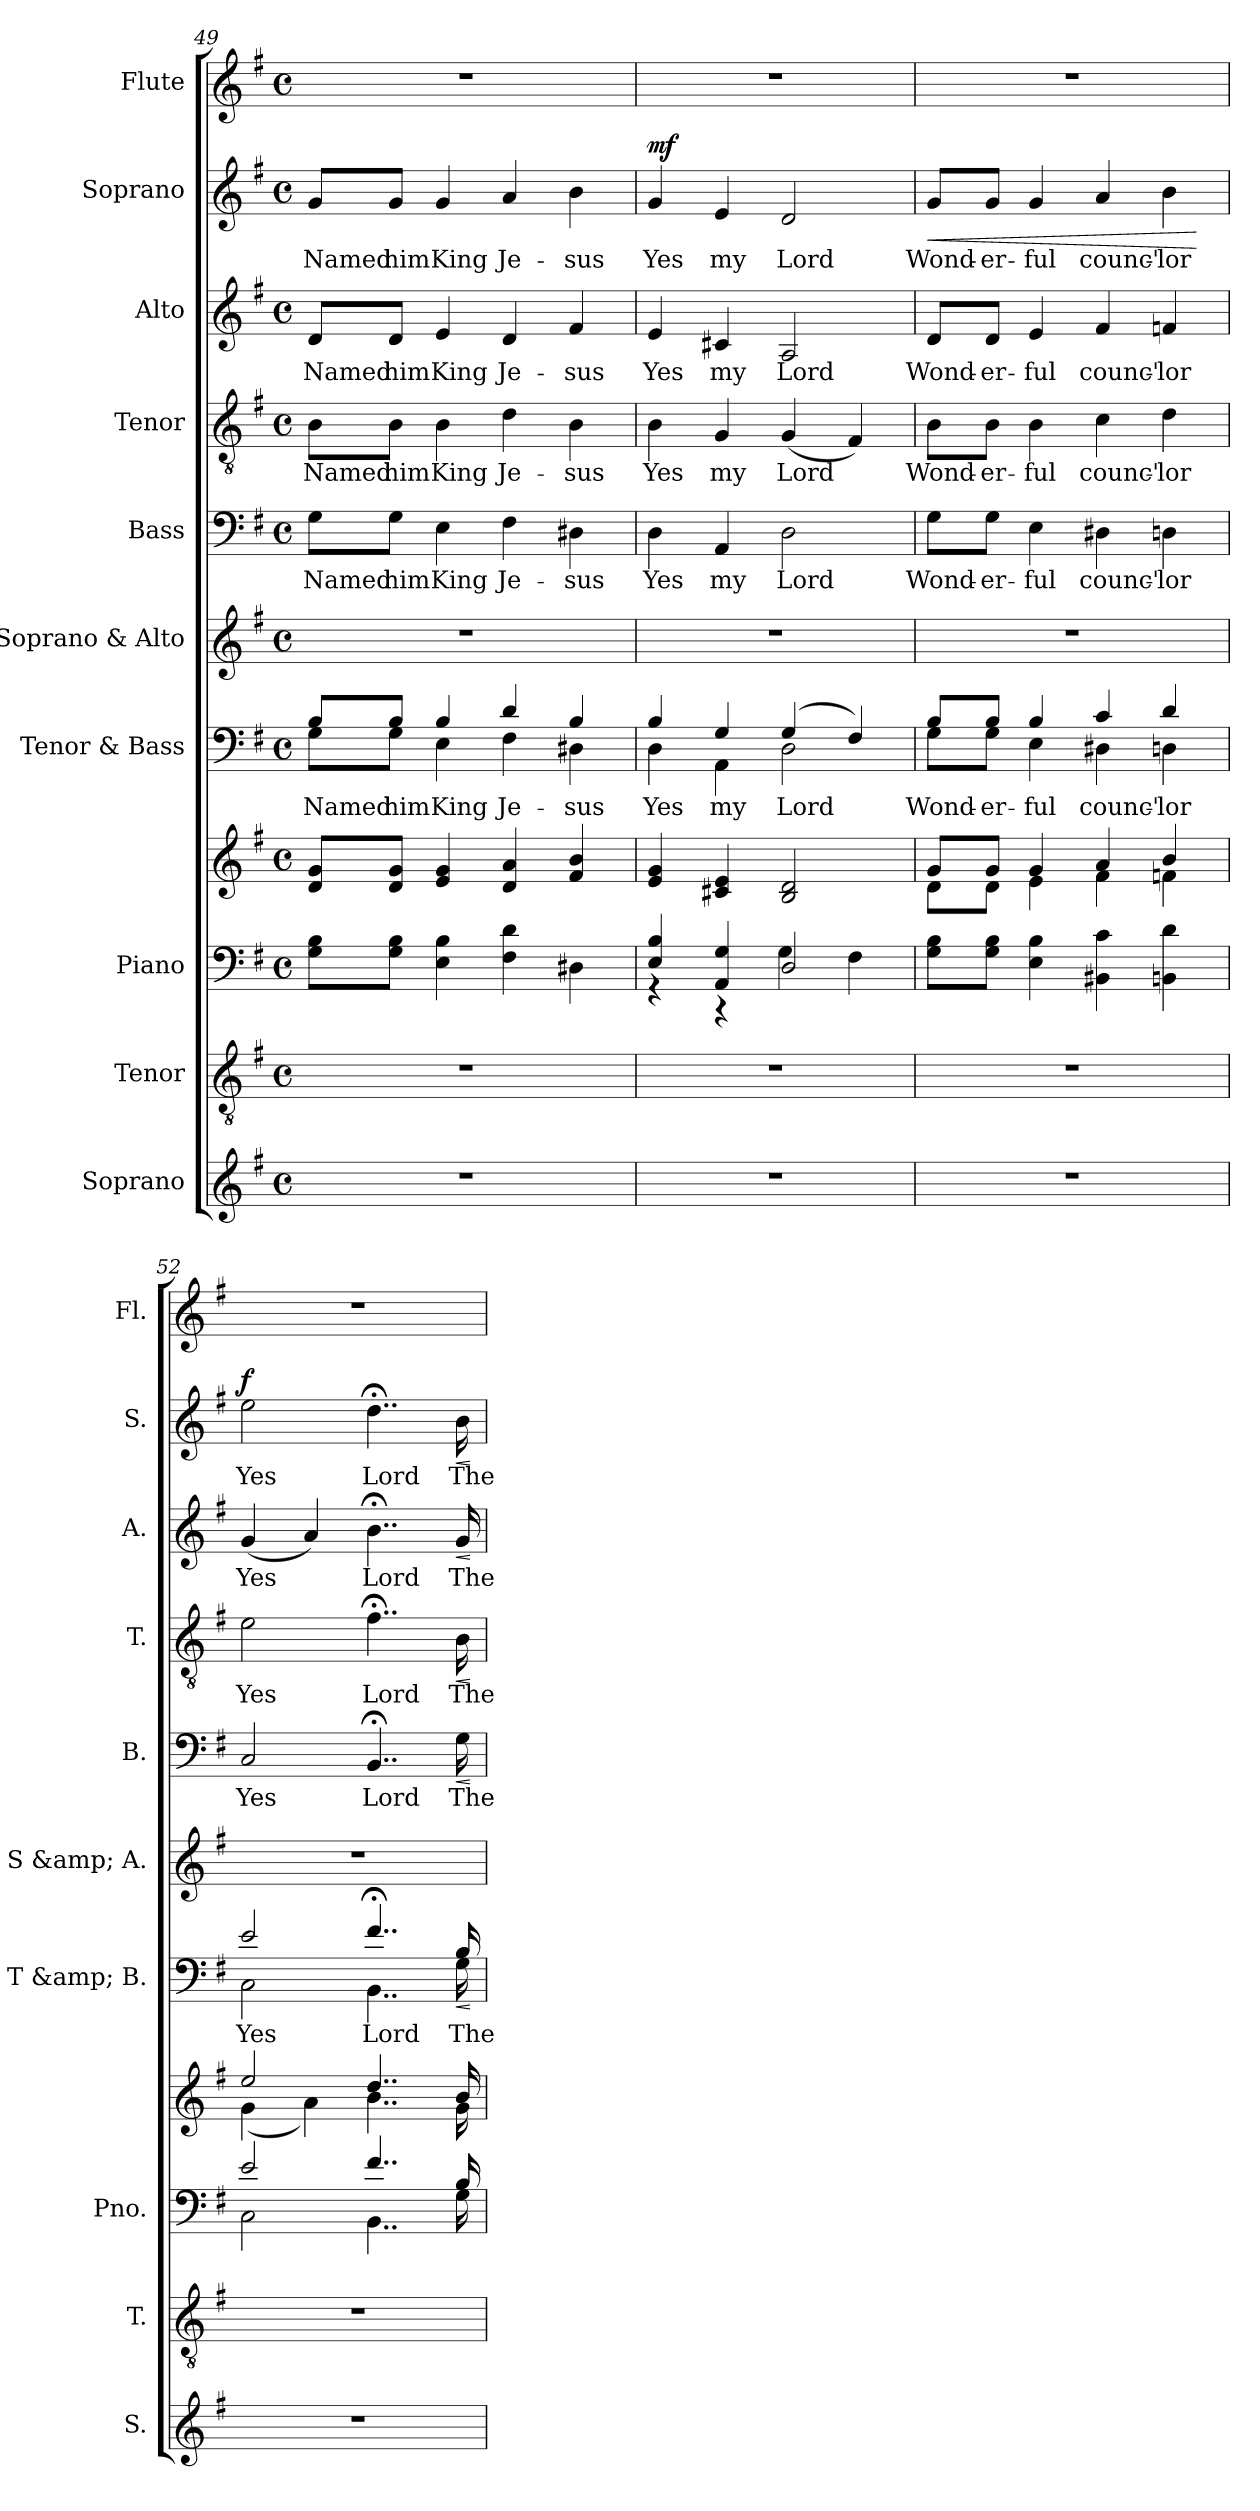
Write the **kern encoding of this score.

**kern	**kern	**kern	**kern	**kern	**text	**dynam	**kern	**kern	**text	**dynam	**kern	**text	**dynam	**kern	**text	**dynam	**kern	**text	**dynam	**kern
*part10	*part9	*part8	*part8	*part7	*part7	*part7	*part6	*part5	*part5	*part5	*part4	*part4	*part4	*part3	*part3	*part3	*part2	*part2	*part2	*part1
*staff11	*staff10	*staff9	*staff8	*staff7	*staff7	*staff7	*staff6	*staff5	*staff5	*staff5	*staff4	*staff4	*staff4	*staff3	*staff3	*staff3	*staff2	*staff2	*staff2	*staff1
*I"Soprano	*I"Tenor	*I"Piano	*	*I"Tenor &amp; Bass	*	*	*I"Soprano &amp; Alto	*I"Bass	*	*	*I"Tenor	*	*	*I"Alto	*	*	*I"Soprano	*	*	*I"Flute
*I'S.	*I'T.	*I'Pno.	*	*I'T &amp; B.	*	*	*I'S &amp; A.	*I'B.	*	*	*I'T.	*	*	*I'A.	*	*	*I'S.	*	*	*I'Fl.
*clefG2	*clefGv2	*clefF4	*clefG2	*clefF4	*	*	*clefG2	*clefF4	*	*	*clefGv2	*	*	*clefG2	*	*	*clefG2	*	*	*clefG2
*k[f#]	*k[f#]	*k[f#]	*k[f#]	*k[f#]	*	*	*k[f#]	*k[f#]	*	*	*k[f#]	*	*	*k[f#]	*	*	*k[f#]	*	*	*k[f#]
*M4/4	*M4/4	*M4/4	*M4/4	*M4/4	*	*	*M4/4	*M4/4	*	*	*M4/4	*	*	*M4/4	*	*	*M4/4	*	*	*M4/4
*met(c)	*met(c)	*met(c)	*met(c)	*met(c)	*	*	*met(c)	*met(c)	*	*	*met(c)	*	*	*met(c)	*	*	*met(c)	*	*	*met(c)
=49	=49	=49	=49	=49	=49	=49	=49	=49	=49	=49	=49	=49	=49	=49	=49	=49	=49	=49	=49	=49
*	*	*	*	*^	*	*	*	*	*	*	*	*	*	*	*	*	*	*	*	*
!	!	!	!	!	!	!	!	!	!	!LO:LY:b	!	!	!LO:LY:b	!	!	!LO:LY:b	!	!	!LO:LY:b	!	!
1r	1r	8G\ 8B\L	8d/ 8g/L	8B/L	8G\L	Named	.	1r	8G\L	Named	.	8B\L	Named	.	8d/L	Named	.	8g/L	Named	.	1r
!	!	!	!	!	!	!	!	!	!	!LO:LY:b	!	!	!LO:LY:b	!	!	!LO:LY:b	!	!	!LO:LY:b	!	!
.	.	8G\ 8B\J	8d/ 8g/J	8B/J	8G\J	him	.	.	8G\J	him	.	8B\J	him	.	8d/J	him	.	8g/J	him	.	.
!	!	!	!	!	!	!	!	!	!	!LO:LY:b	!	!	!LO:LY:b	!	!	!LO:LY:b	!	!	!LO:LY:b	!	!
.	.	4E\ 4B\	4e/ 4g/	4B/	4E\	King	.	.	4E\	King	.	4B\	King	.	4e/	King	.	4g/	King	.	.
!	!	!	!	!	!	!	!	!	!	!LO:LY:b	!	!	!LO:LY:b	!	!	!LO:LY:b	!	!	!LO:LY:b	!	!
.	.	4F#\ 4d\	4d/ 4a/	4d/	4F#\	Je-	.	.	4F#\	Je-	.	4d\	Je-	.	4d/	Je-	.	4a/	Je-	.	.
!	!	!	!	!	!	!	!	!	!	!LO:LY:b	!	!	!LO:LY:b	!	!	!LO:LY:b	!	!	!LO:LY:b	!	!
.	.	4D#X\	4f#/ 4b/	4B/	4D#X\	-sus	.	.	4D#X\	-sus	.	4B\	-sus	.	4f#/	-sus	.	4b\	-sus	.	.
=50	=50	=50	=50	=50	=50	=50	=50	=50	=50	=50	=50	=50	=50	=50	=50	=50	=50	=50	=50	=50	=50
*	*	*^	*	*	*	*	*	*	*	*	*	*	*	*	*	*	*	*	*	*	*
!	!	!	!	!	!	!	!	!	!	!	!LO:LY:b	!	!	!LO:LY:b	!	!	!LO:LY:b	!	!	!LO:LY:b	!LO:DY:a	!
1r	1r	4E/ 4B/	4r	4e/ 4g/	4B/	4D\	Yes	.	1r	4D\	Yes	.	4B\	Yes	.	4e/	Yes	.	4g/	Yes	mf	1r
!	!	!	!	!	!	!	!	!	!	!	!LO:LY:b	!	!	!LO:LY:b	!	!	!LO:LY:b	!	!	!LO:LY:b	!	!
.	.	4AA/ 4G/	4r	4c#X/ 4e/	4G/	4AA\	my	.	.	4AA/	my	.	4G/	my	.	4c#X/	my	.	4e/	my	.	.
!	!	!	!	!	!	!	!	!	!	!	!LO:LY:b	!	!	!LO:LY:b	!	!	!LO:LY:b	!	!	!LO:LY:b	!	!
.	.	2D/	4G\	2B/ 2d/	(>4G/	2D\	Lord	.	.	2D\	Lord	.	(<4G/	Lord	.	2A/	Lord	.	2d/	Lord	.	.
.	.	.	4F#\	.	4F#/)	.	.	.	.	.	.	.	4F#/)	.	.	.	.	.	.	.	.	.
=51	=51	=51	=51	=51	=51	=51	=51	=51	=51	=51	=51	=51	=51	=51	=51	=51	=51	=51	=51	=51	=51	=51
*	*	*	*	*^	*	*	*	*	*	*	*	*	*	*	*	*	*	*	*	*	*	*
!	!	!	!	!	!	!	!	!	!	!	!	!LO:LY:b	!	!	!LO:LY:b	!	!	!LO:LY:b	!	!	!LO:LY:b	!LO:HP:b	!
*	*	*v	*v	*	*	*	*	*	*	*	*	*	*	*	*	*	*	*	*	*	*	*	*
1r	1r	8G\ 8B\L	8g/L	8d\L	8B/L	8G\L	Wond-	.	1r	8G\L	Wond-	.	8B\L	Wond-	.	8d/L	Wond-	.	8g/L	Wond-	<	1r
!	!	!	!	!	!	!	!	!	!	!	!LO:LY:b	!	!	!LO:LY:b	!	!	!LO:LY:b	!	!	!LO:LY:b	!	!
.	.	8G\ 8B\J	8g/J	8d\J	8B/J	8G\J	-er-	.	.	8G\J	-er-	.	8B\J	-er-	.	8d/J	-er-	.	8g/J	-er-	.	.
!	!	!	!	!	!	!	!	!	!	!	!LO:LY:b	!	!	!LO:LY:b	!	!	!LO:LY:b	!	!	!LO:LY:b	!	!
.	.	4E\ 4B\	4g/	4e\	4B/	4E\	-ful	.	.	4E\	-ful	.	4B\	-ful	.	4e/	-ful	.	4g/	-ful	.	.
!	!	!	!	!	!	!	!	!	!	!	!LO:LY:b	!	!	!LO:LY:b	!	!	!LO:LY:b	!	!	!LO:LY:b	!	!
.	.	4BB#X\ 4c\	4a/	4f#\	4c/	4D#X\	counc'-	.	.	4D#X\	counc'-	.	4c\	counc'-	.	4f#/	counc'-	.	4a/	counc'-	.	.
!	!	!	!	!	!	!	!	!	!	!	!LO:LY:b	!	!	!LO:LY:b	!	!	!LO:LY:b	!	!	!LO:LY:b	!	!
.	.	4BBn\ 4d\	4b/	4fn\	4d/	4Dn\	-lor	.	.	4Dn\	-lor	.	4d\	-lor	.	4fn/	-lor	.	4b\	-lor	.	.
*	*	*	*v	*v	*	*	*	*	*	*	*	*	*	*	*	*	*	*	*	*	*	*
*	*	*	*	*v	*v	*	*	*	*	*	*	*	*	*	*	*	*	*	*	*	*
.	.	.	.	.	.	.	.	.	.	.	.	.	.	.	.	.	.	.	[	.
!!LO:PB:g=z
=52	=52	=52	=52	=52	=52	=52	=52	=52	=52	=52	=52	=52	=52	=52	=52	=52	=52	=52	=52	=52
*	*	*^	*^	*^	*	*	*	*	*	*	*	*	*	*	*	*	*	*	*	*
!	!	!	!	!	!	!	!	!	!	!	!	!LO:LY:b	!	!	!LO:LY:b	!	!	!LO:LY:b	!	!	!LO:LY:b	!LO:DY:a	!
1r	1r	2e/	2C\	2ee/	(<4g\	2e/	2C\	Yes	.	1r	2C/	Yes	.	2e\	Yes	.	(<4g/	Yes	.	2ee\	Yes	f	1r
.	.	.	.	.	4a\)	.	.	.	.	.	.	.	.	.	.	.	4a/)	.	.	.	.	.	.
!	!	!	!	!	!	!	!	!	!	!	!	!LO:LY:b	!	!	!LO:LY:b	!	!	!LO:LY:b	!	!	!LO:LY:b	!	!
.	.	4..f#/	4..BB\	4..dd/	4..b\	4..f#;/	4..BB\	Lord	.	.	4..BB;</	Lord	.	4..f#;<\	Lord	.	4..b;<\	Lord	.	4..dd;<\	Lord	.	.
!	!	!	!	!	!	!	!	!	!LO:HP:b	!	!	!LO:LY:b	!LO:HP:b	!	!LO:LY:b	!LO:HP:b	!	!LO:LY:b	!LO:HP:b	!	!LO:LY:b	!LO:HP:b	!
.	.	16B/	16G\	16b/	16g\	16B/	16G\	The	<	.	16G\	The	<	16B\	The	<	16g/	The	<	16b\	The	<	.
*	*	*v	*v	*	*	*v	*v	*	*	*	*	*	*	*	*	*	*	*	*	*	*	*	*
*	*	*	*v	*v	*	*	*	*	*	*	*	*	*	*	*	*	*	*	*	*	*
.	.	.	.	.	.	[	.	.	.	[	.	.	[	.	.	[	.	.	[	.
=	=	=	=	=	=	=	=	=	=	=	=	=	=	=	=	=	=	=	=	=
*-	*-	*-	*-	*-	*-	*-	*-	*-	*-	*-	*-	*-	*-	*-	*-	*-	*-	*-	*-	*-
